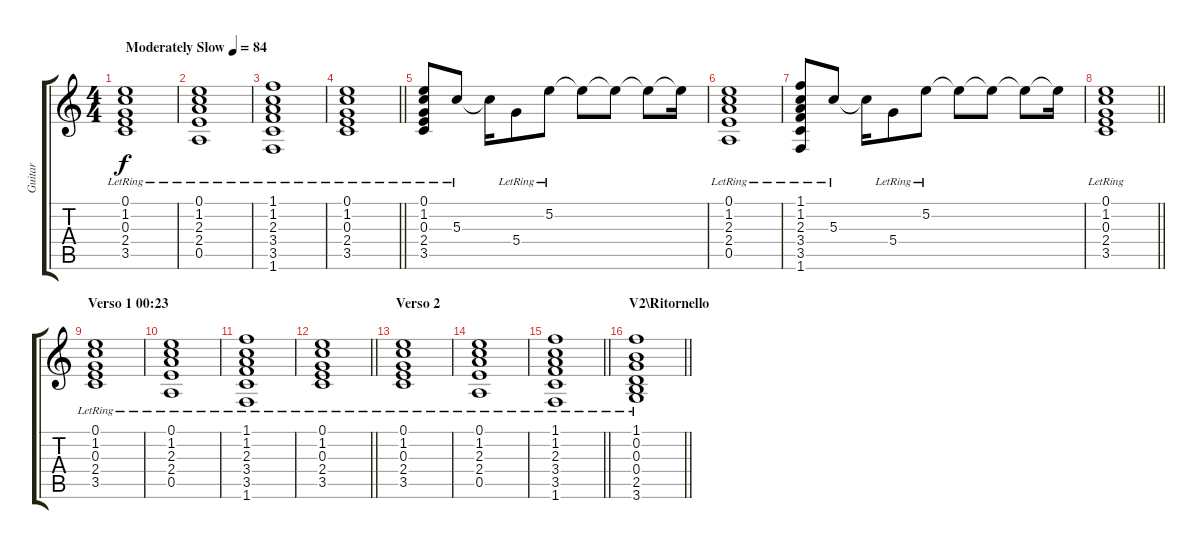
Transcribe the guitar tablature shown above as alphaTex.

\track ("Guitar" "Guitar") {instrument electricguitarjazz}
\staff {score tabs}
\tuning (E4 B3 G3 D3 A2 E2) {hide}
\ts (4 4)
\tempo (84 "Moderately Slow")
\clef g2
\ks c
(0.1{lr} 1.2{lr} 0.3{lr} 2.4{lr} 3.5{lr}).1{dy f instrument electricguitarjazz} |
(0.1{lr} 1.2{lr} 2.3{lr} 2.4{lr} 0.5{lr}).1 |
(1.1{lr} 1.2{lr} 2.3{lr} 3.4{lr} 3.5{lr} 1.6{lr}).1 |
\barLineRight lightlight
(0.1{lr} 1.2{lr} 0.3{lr} 2.4{lr} 3.5{lr}).1 |
(0.1{lr} 1.2{lr} 0.3{lr} 2.4{lr} 3.5{lr}).8 5.3{lr}.8{instrument electricguitarclean} 5.3{t}.16 5.4{lr}.8 5.2{lr}.8 5.2{t}.8 5.2{t}.8 5.2{t}.8 5.2{t}.16 |
(0.1{lr} 1.2{lr} 2.3{lr} 2.4{lr} 0.5{lr}).1{instrument electricguitarjazz} |
(1.1{lr} 1.2{lr} 2.3{lr} 3.4{lr} 3.5{lr} 1.6{lr}).8 5.3{lr}.8{instrument electricguitarclean} 5.3{t}.16 5.4{lr}.8 5.2{lr}.8 5.2{t}.8 5.2{t}.8 5.2{t}.8 5.2{t}.16 |
\barLineRight lightlight
(0.1{lr} 1.2{lr} 0.3{lr} 2.4{lr} 3.5{lr}).1{instrument electricguitarjazz} |
\section ("" "Verso 1 00:23")
(0.1{lr} 1.2{lr} 0.3{lr} 2.4{lr} 3.5{lr}).1{instrument acousticguitarsteel} |
(0.1{lr} 1.2{lr} 2.3{lr} 2.4{lr} 0.5{lr}).1 |
(1.1{lr} 1.2{lr} 2.3{lr} 3.4{lr} 3.5{lr} 1.6{lr}).1 |
\barLineRight lightlight
(0.1{lr} 1.2{lr} 0.3{lr} 2.4{lr} 3.5{lr}).1 |
\section ("" "Verso 2")
(0.1{lr} 1.2{lr} 0.3{lr} 2.4{lr} 3.5{lr}).1 |
(0.1{lr} 1.2{lr} 2.3{lr} 2.4{lr} 0.5{lr}).1 |
\barLineRight lightlight
(1.1{lr} 1.2{lr} 2.3{lr} 3.4{lr} 3.5{lr} 1.6{lr}).1 |
\section ("" "V2\\Ritornello")
\barLineRight lightlight
(1.1{lr} 0.2{lr} 0.3{lr} 0.4{lr} 2.5{lr} 3.6{lr}).1
